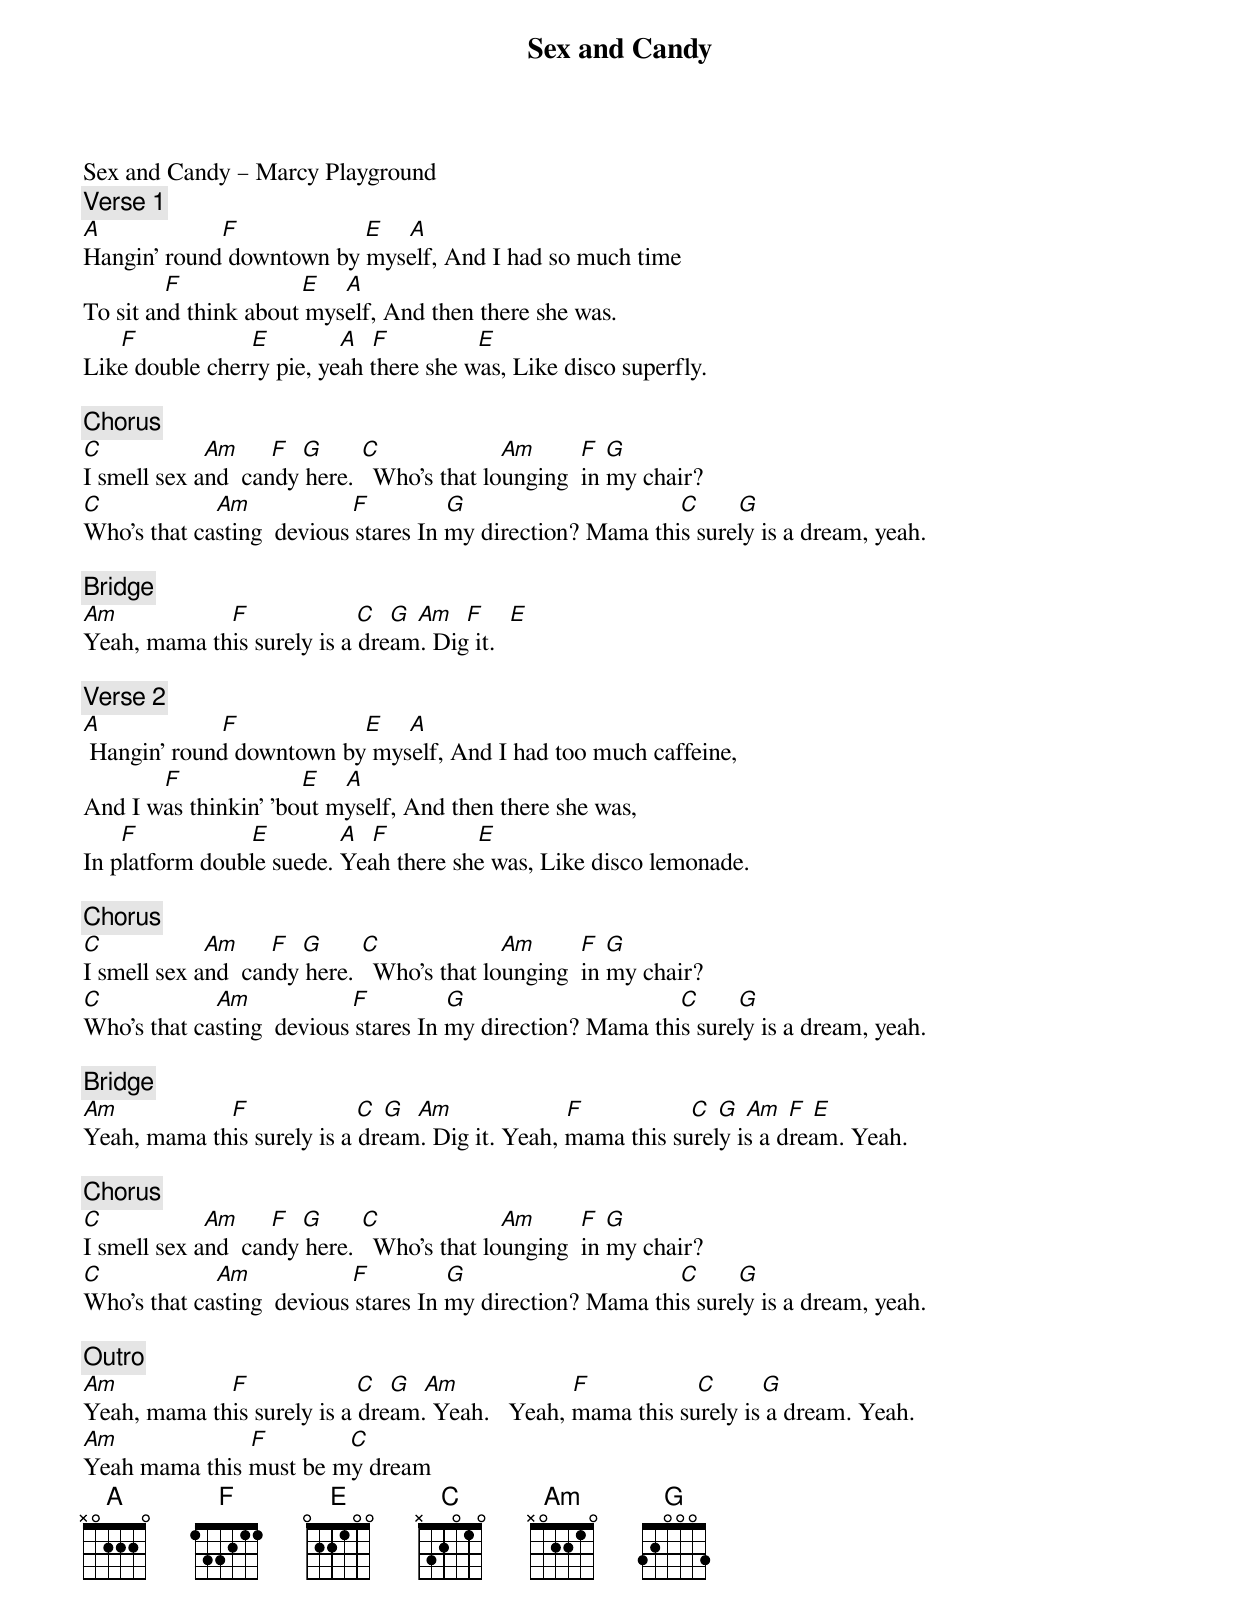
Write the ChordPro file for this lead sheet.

{title: Sex and Candy}
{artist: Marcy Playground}
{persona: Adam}
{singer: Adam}
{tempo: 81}
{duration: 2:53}
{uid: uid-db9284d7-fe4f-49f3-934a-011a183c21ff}
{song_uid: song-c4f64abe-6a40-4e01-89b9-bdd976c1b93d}



Sex and Candy – Marcy Playground
{comment: Verse 1}
[A]              	    [F]                  		[E]		  [A]
Hangin' round downtown by myself, And I had so much time
           		[F]                  	[E]				[A]
To sit and think about myself, And then there she was.
     	[F]                 	[E]		        	[A]		[F]              [E]
Like double cherry pie, yeah there she was, Like disco superfly.

{comment: Chorus}
[C]               	[Am]     [F]		[G] 	    [C]                  	[Am]     		[F]	[G]
I smell sex and  candy here.	  Who's that lounging  in my chair?
[C]                 	[Am]              		[F]	           [G]			                            			[C]     	[G]
Who's that casting  devious stares	In my direction?	Mama this surely is a dream, yeah.

{comment: Bridge}
[Am]                		[F]                 [C]		[G]	[Am]  [F]    [E]
Yeah, mama this surely is a dream. Dig it.

{comment: Verse 2}
[A]              	    [F]                  		[E]		  [A]
 Hangin' round downtown by myself, And I had too much caffeine,
           		[F]                  	[E]				[A]
And I was thinkin' 'bout myself, And then there she was,
     	[F]                 	[E]		        	[A]		[F]              [E]
In platform double suede. Yeah there she was, Like disco lemonade.

{comment: Chorus}
[C]               	[Am]     [F]		[G] 	    [C]                  	[Am]     		[F]	[G]
I smell sex and  candy here.	  Who's that lounging  in my chair?
[C]                 	[Am]              		[F]	           [G]			                            			[C]     	[G]
Who's that casting  devious stares	In my direction?	Mama this surely is a dream, yeah.

{comment: Bridge}
[Am]                		[F]                 [C]	[G]		[Am]                		[F]                 [C]	[G]	[Am] [F] [E]
Yeah, mama this surely is a dream. Dig it.	Yeah, mama this surely is a dream. Yeah.

{comment: Chorus}
[C]               	[Am]     [F]		[G] 	    [C]                  	[Am]     		[F]	[G]
I smell sex and  candy here.	  Who's that lounging  in my chair?
[C]                 	[Am]              		[F]	           [G]			                            			[C]     	[G]
Who's that casting  devious stares	In my direction?	Mama this surely is a dream, yeah.

{comment: Outro}
[Am]                		[F]                 [C]		[G]		[Am]                		[F]                 [C]	      [G]
Yeah, mama this surely is a dream. Yeah.	  Yeah, mama this surely is a dream. Yeah.
[Am]                   		[F]           		[C]
Yeah mama this must be my dream
